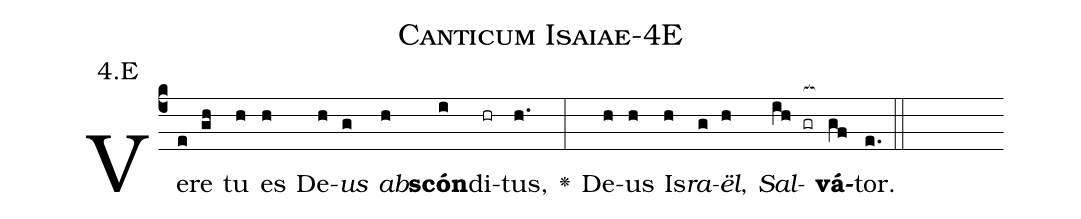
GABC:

name: Canticum Isaiae-4E;
annotation: 4.E;
%%
(c4)Ve(e)re(gh) tu(h) es(h) De(h)<i>us</i>(g) <i>ab</i>(h)<b>scón</b>(i)di(hr)tus,(h.) <v>\greheightstar</v>(:) De(h)us(h) Is(h)<i>ra</i>(g)<i>ël</i>,(h) <i>Sal</i>(ih gr[ocb:1{])<b>vá</b>(gf[ocb:0}])tor.(e.) (::)


%E(h) u(g) o(h) u(ih) a(gf) e.(e.) (::)
